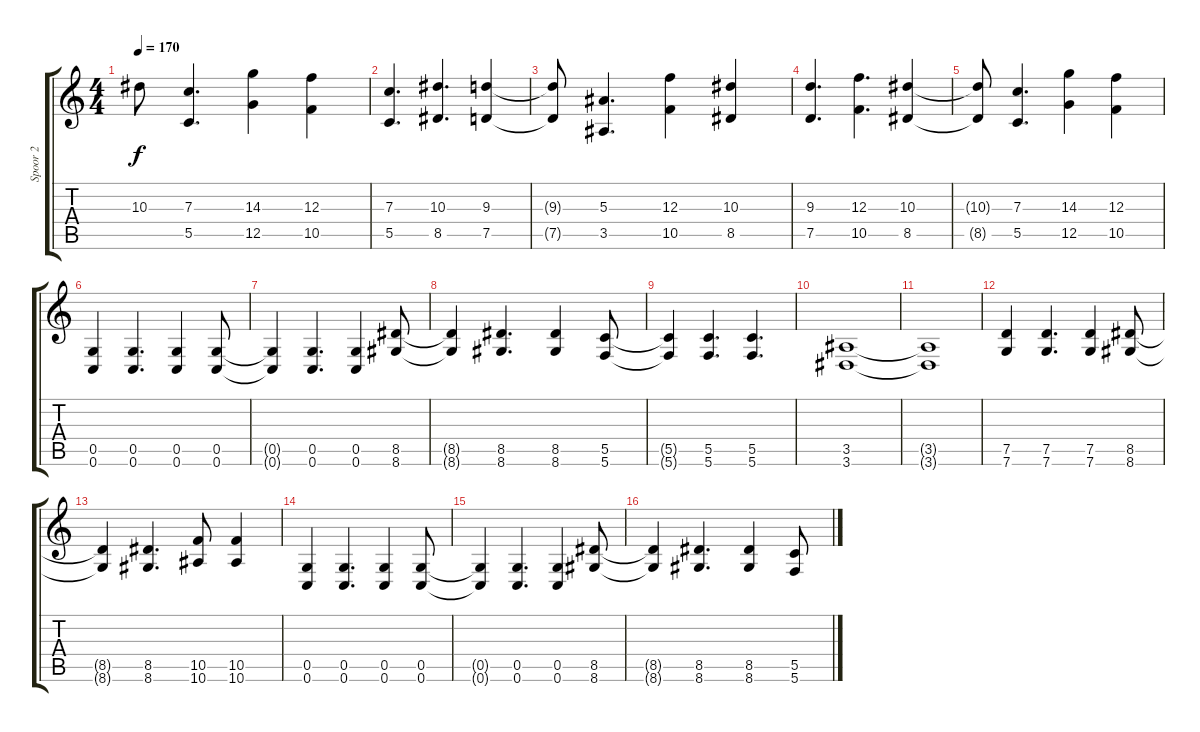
\track ("Spoor 2" "Spoor 2") {instrument distortionguitar}
\staff {score tabs}
\tuning (D4 A3 F3 C3 G2 C2) {hide}
\ts (4 4)
\tempo 170
\clef g2
\ks c
10.3{t}.8{dy f} (7.3 5.5).4{d} (14.3 12.5).4 (12.3 10.5).4 |
(7.3 5.5).4{d} (10.3 8.5).4{d} (9.3 7.5).4 |
(9.3{t} 7.5{t}).8 (5.3 3.5).4{d} (12.3 10.5).4 (10.3 8.5).4 |
(9.3 7.5).4{d} (12.3 10.5).4{d} (10.3 8.5).4 |
(10.3{t} 8.5{t}).8 (7.3 5.5).4{d} (14.3 12.5).4 (12.3 10.5).4 |
(0.5 0.6).4 (0.5 0.6).4{d} (0.5 0.6).4 (0.5 0.6).8 |
(0.5{t} 0.6{t}).4 (0.5 0.6).4{d} (0.5 0.6).4 (8.5 8.6).8 |
(8.5{t} 8.6{t}).4 (8.5 8.6).4{d} (8.5 8.6).4 (5.5 5.6).8 |
(5.5{t} 5.6{t}).4 (5.5 5.6).4{d} (5.5 5.6).4{d} |
(3.5 3.6).1 |
(3.5{t} 3.6{t}).1 |
(7.5 7.6).4 (7.5 7.6).4{d} (7.5 7.6).4 (8.5 8.6).8 |
(8.5{t} 8.6{t}).4 (8.5 8.6).4{d} (10.5 10.6).8 (10.5 10.6).4 |
(0.5 0.6).4 (0.5 0.6).4{d} (0.5 0.6).4 (0.5 0.6).8 |
(0.5{t} 0.6{t}).4 (0.5 0.6).4{d} (0.5 0.6).4 (8.5 8.6).8 |
(8.5{t} 8.6{t}).4 (8.5 8.6).4{d} (8.5 8.6).4 (5.5 5.6).8
